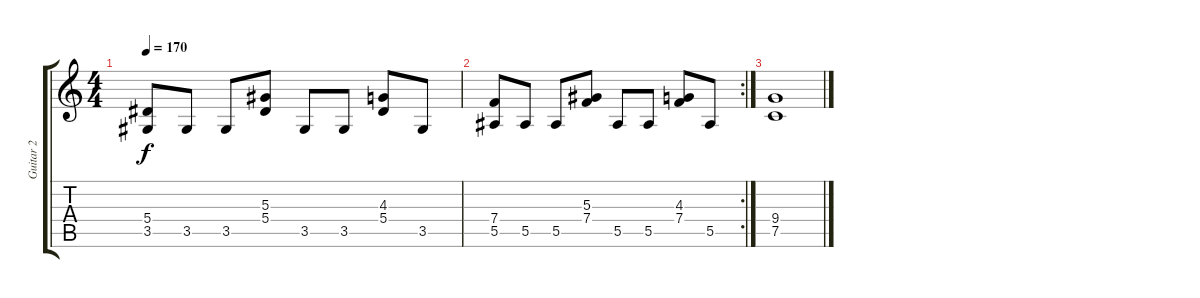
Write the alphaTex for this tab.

\track ("Guitar 2" "Guitar 2") {instrument overdrivenguitar}
\staff {score tabs}
\tuning (C4 G3 Eb3 Bb2 F2 C2) {hide}
\ts (4 4)
\tempo 170
\clef g2
\ks c
(5.4 3.5).8{dy f} 3.5.8 3.5.8 (5.3 5.4).8 3.5.8 3.5.8 (4.3 5.4).8 3.5.8 |
\rc 2
(7.4 5.5).8 5.5.8 5.5.8 (5.3 7.4).8 5.5.8 5.5.8 (4.3 7.4).8 5.5.8 |
(9.4 7.5).1
